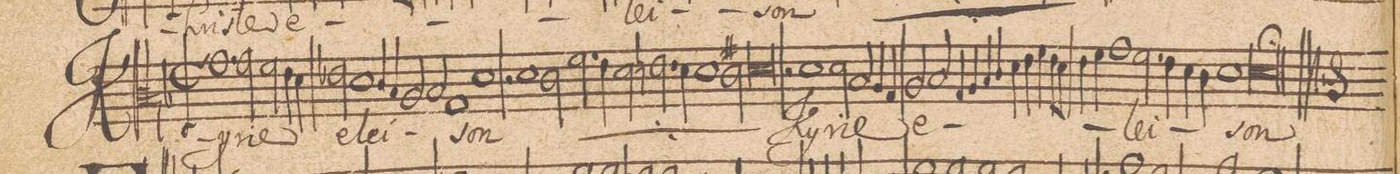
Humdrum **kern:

**kern	**text
*I"ALTVS.	*
*clefC3	*
*k[b-]	*
*met(c|)	*
*M2/1	*
1.g\	Ky-
2g\	-ri-
=25-	=25-
2f\	-e
4e\	.
4d\	.
2e-X\	e-
1d\	-lei-
=26-	=26-
4c/	.
4B-/	.
2A/	.
2B-/	.
=27-	=27-
1G/	.
1d\	-son
=28-	=28-
2r	.
*	*ij
1d\	Ky-
2c\	-ri-
=29-	=29-
2.f\	-e
4eny\	.
2d\	e-
2.en\	.
=30-	=30-
4d\	.
1d\	.
2c#X\	-lei-
=31-	=31-
0d\	-son
*	*Xij
=32-	=32-
2r	.
1d\	Ky-
2d\	-ri-
=33-	=33-
2B-/	-e
4A/	.
4G/	.
2A/	e-
2B-/	.
=34-	=34-
4G/	.
4A/	.
4B-/	.
4cny/	.
4d\	.
4e\	.
4f\	.
8e\L	.
8d\J	.
=35-	=35-
4e\	.
4f\	.
1g\	.
2.f\	-lei-
=36-	=36-
4e\	.
4d\	.
4c\	.
1d\	.
=37-	=37-
0d\;	-son
==	==
*-	*-
